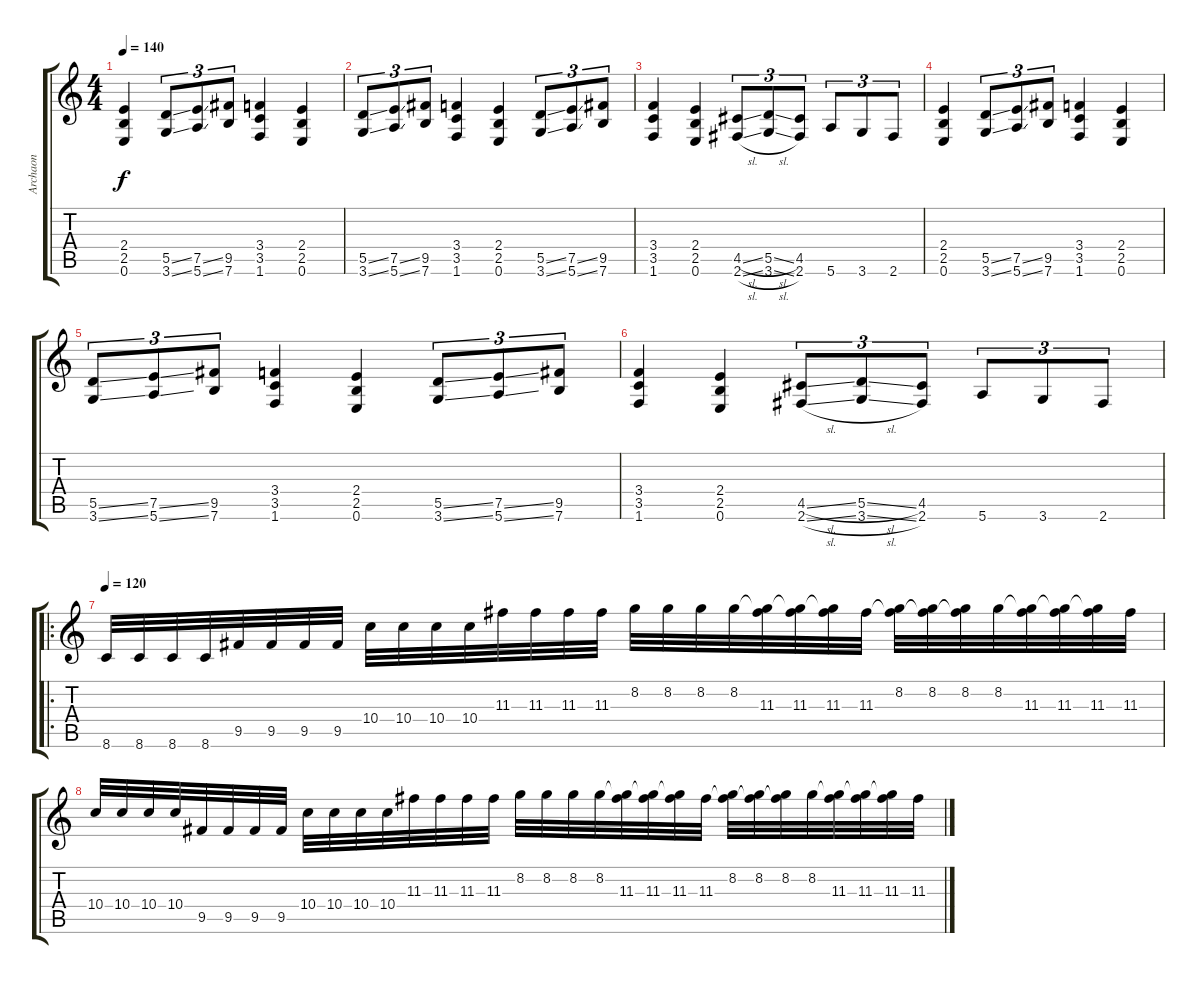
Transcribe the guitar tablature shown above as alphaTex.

\track ("Archaon" "Archaon") {instrument distortionguitar}
\staff {score tabs}
\tuning (E4 B3 G3 D3 A2 E2) {hide}
\ts (4 4)
\tempo 140
\clef g2
\ks c
(2.4 2.5 0.6).4{dy f} (5.5{ss} 3.6{ss}).8{tu (3 2)} (7.5{ss} 5.6{ss}).8{tu (3 2)} (9.5 7.6).8{tu (3 2)} (3.4 3.5 1.6).4 (2.4 2.5 0.6).4 |
(5.5{ss} 3.6{ss}).8{tu (3 2)} (7.5{ss} 5.6{ss}).8{tu (3 2)} (9.5 7.6).8{tu (3 2)} (3.4 3.5 1.6).4 (2.4 2.5 0.6).4 (5.5{ss} 3.6{ss}).8{tu (3 2)} (7.5{ss} 5.6{ss}).8{tu (3 2)} (9.5 7.6).8{tu (3 2)} |
(3.4 3.5 1.6).4 (2.4 2.5 0.6).4 (4.5{sl} 2.6{sl}).8{tu (3 2)} (5.5{sl} 3.6{sl}).8{tu (3 2)} (4.5 2.6).8{tu (3 2)} 5.6.8{tu (3 2)} 3.6.8{tu (3 2)} 2.6.8{tu (3 2)} |
(2.4 2.5 0.6).4 (5.5{ss} 3.6{ss}).8{tu (3 2)} (7.5{ss} 5.6{ss}).8{tu (3 2)} (9.5 7.6).8{tu (3 2)} (3.4 3.5 1.6).4 (2.4 2.5 0.6).4 |
(5.5{ss} 3.6{ss}).8{tu (3 2)} (7.5{ss} 5.6{ss}).8{tu (3 2)} (9.5 7.6).8{tu (3 2)} (3.4 3.5 1.6).4 (2.4 2.5 0.6).4 (5.5{ss} 3.6{ss}).8{tu (3 2)} (7.5{ss} 5.6{ss}).8{tu (3 2)} (9.5 7.6).8{tu (3 2)} |
(3.4 3.5 1.6).4 (2.4 2.5 0.6).4 (4.5{sl} 2.6{sl}).8{tu (3 2)} (5.5{sl} 3.6{sl}).8{tu (3 2)} (4.5 2.6).8{tu (3 2)} 5.6.8{tu (3 2)} 3.6.8{tu (3 2)} 2.6.8{tu (3 2)} |
\ro
\tempo 120
8.6.32 8.6.32 8.6.32 8.6.32 9.5.32 9.5.32 9.5.32 9.5.32 10.4.32 10.4.32 10.4.32 10.4.32 11.3.32 11.3.32 11.3.32 11.3.32 8.2.32 8.2.32 8.2.32 8.2.32 (8.2{t} 11.3).32 (8.2{t} 11.3).32 (8.2{t} 11.3).32 11.3.32 (8.2 11.3{t}).32 (8.2 11.3{t}).32 (8.2 11.3{t}).32 8.2.32 (8.2{t} 11.3).32 (8.2{t} 11.3).32 (8.2{t} 11.3).32 11.3.32 |
10.4.32 10.4.32 10.4.32 10.4.32 9.5.32 9.5.32 9.5.32 9.5.32 10.4.32 10.4.32 10.4.32 10.4.32 11.3.32 11.3.32 11.3.32 11.3.32 8.2.32 8.2.32 8.2.32 8.2.32 (8.2{t} 11.3).32 (8.2{t} 11.3).32 (8.2{t} 11.3).32 11.3.32 (8.2 11.3{t}).32 (8.2 11.3{t}).32 (8.2 11.3{t}).32 8.2.32 (8.2{t} 11.3).32 (8.2{t} 11.3).32 (8.2{t} 11.3).32 11.3.32
